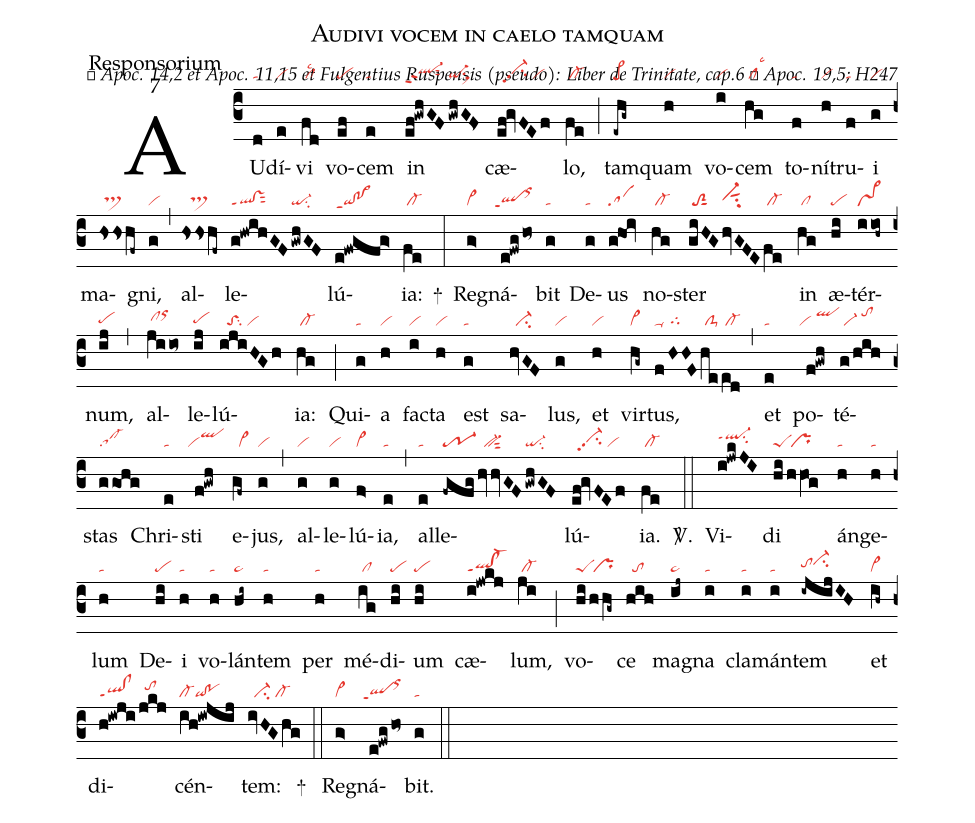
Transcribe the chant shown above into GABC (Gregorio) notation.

name:Audivi vocem in caelo tamquam;
office-part:Responsorium;
mode:7;
commentary:ꝶ Apoc. 14,2 et Apoc. 11,15 et Fulgentius Ruspensis (pseudo): Liber de Trinitate, cap.6 ꝟ Apoc. 19,5; H247;
nabc-lines:1;
%%
(c3)
AU(d|ta)dí(e|vi)vi(fd|/cllsc2) vo(ef|pe)cem(e|ta) ()
in(ef!gwhGF|ql-hhppt2sut2|gwhGF>|qi-su1sux1) cæ(ef!gvFEf|//vi-hhpp2su2/vi)lo,(fe|/cl-) (;)
tam(-ehg~|pe>)quam(h|vi) vo(i|vi)cem(hg|/cllsc3) to(f|ta)ní(h|vi)tru(f|ta)i(g|vi) ma(hsshf~|//ts>hg)gni,(g|vi) (,)
al(hsshf~|///ts>hg)le(g!hwihGF|ql!vsppt1sut2|gwhGF|qi-su2)lú(e!fwgfg>|qi!po>ppt1)ia:(fe|/cl-) +(:)
Re(g>|vi>)gná(e!fwg/ho~|``qlheppt1`orhk)bit(g|ta) De(g|ta)us(ghOi|sa)
no(hg|/cl-)ster(giHG|/toS2sut1|hvGFE|vi-hhsut1su2|fe|/cl-) in(hg|/cl) æ(hi|pe)tér(iioh~|pr~)num,(ij|pehg) (,)
al(jiio~|/clhhorhj)le(ij|pehg)lú(ijiHGh|//toSsu2/vi)ia:(hg|/cl-) (;)
Qui(g|ta)a(h|vi) fa(i|vi)cta(h|vi) est(g|ta) sa(hvGF|//ci-)lus,(g|vi)
et(h|vi) vir(hg~|cl~)tus,(fHHF|ta-//tghg|he|/clS-|/ed|/cl-) (,)
et(e|ta) po(f!gwh|``vi/qlhj)té(g/hih|/vi-/tohj)stas(ggohg|sa!cl-) Chri(e|ta)sti(f!gwh|``viqlhj) e(gf~|//cl~)jus,(g|vi) (,)
al(g|vi)le(g|vi)lú(f>|vi>)ia,(e|ta) (,)
al(e|ta)le(-fgfg|tr-1|hvvGF|//vi-```vi-sut2|gwhGF|qi-su2)lú(ef!gvFEf|//vi-hhpp2su2/vi)ia.(fe|/cl-) <sp>V/</sp>.(::)
Vi(i!jwkJI|ql-hippt1su2)di(hi|peS|/hhOg|/pr)
án(h|ta)ge(h|ta)lum(h|ta) De(hi|pe)i(h|ta) vo(h|ta)lán(hi~|ta>)tem(h|ta) per(h|ta) mé(ig|/cl)di(hi|pe)um(hi|pe) cæ(i!jwkj|ql!cl-ppt1)lum,(ji|/cl-) (;)
vo(hi|peS|/hhg~|/pr)ce(hih|//to) ma(ij~|ta>)gna(i|ta) cla(i|ta)mán(i|ta)tem(-ijijIH|tohhci-hi)
et(ih~|vi>) di(h!iwji|ql!clppt1|/jkj|//tohi)cén(ih!iwjij|cl-qi!po)tem:(ivHGhg|//ci-/cl-) +(::)
Re(g>|vi>)gná(e!fwg/ho~|``qlheppt1`orhk)bit.(g|ta) (::)
